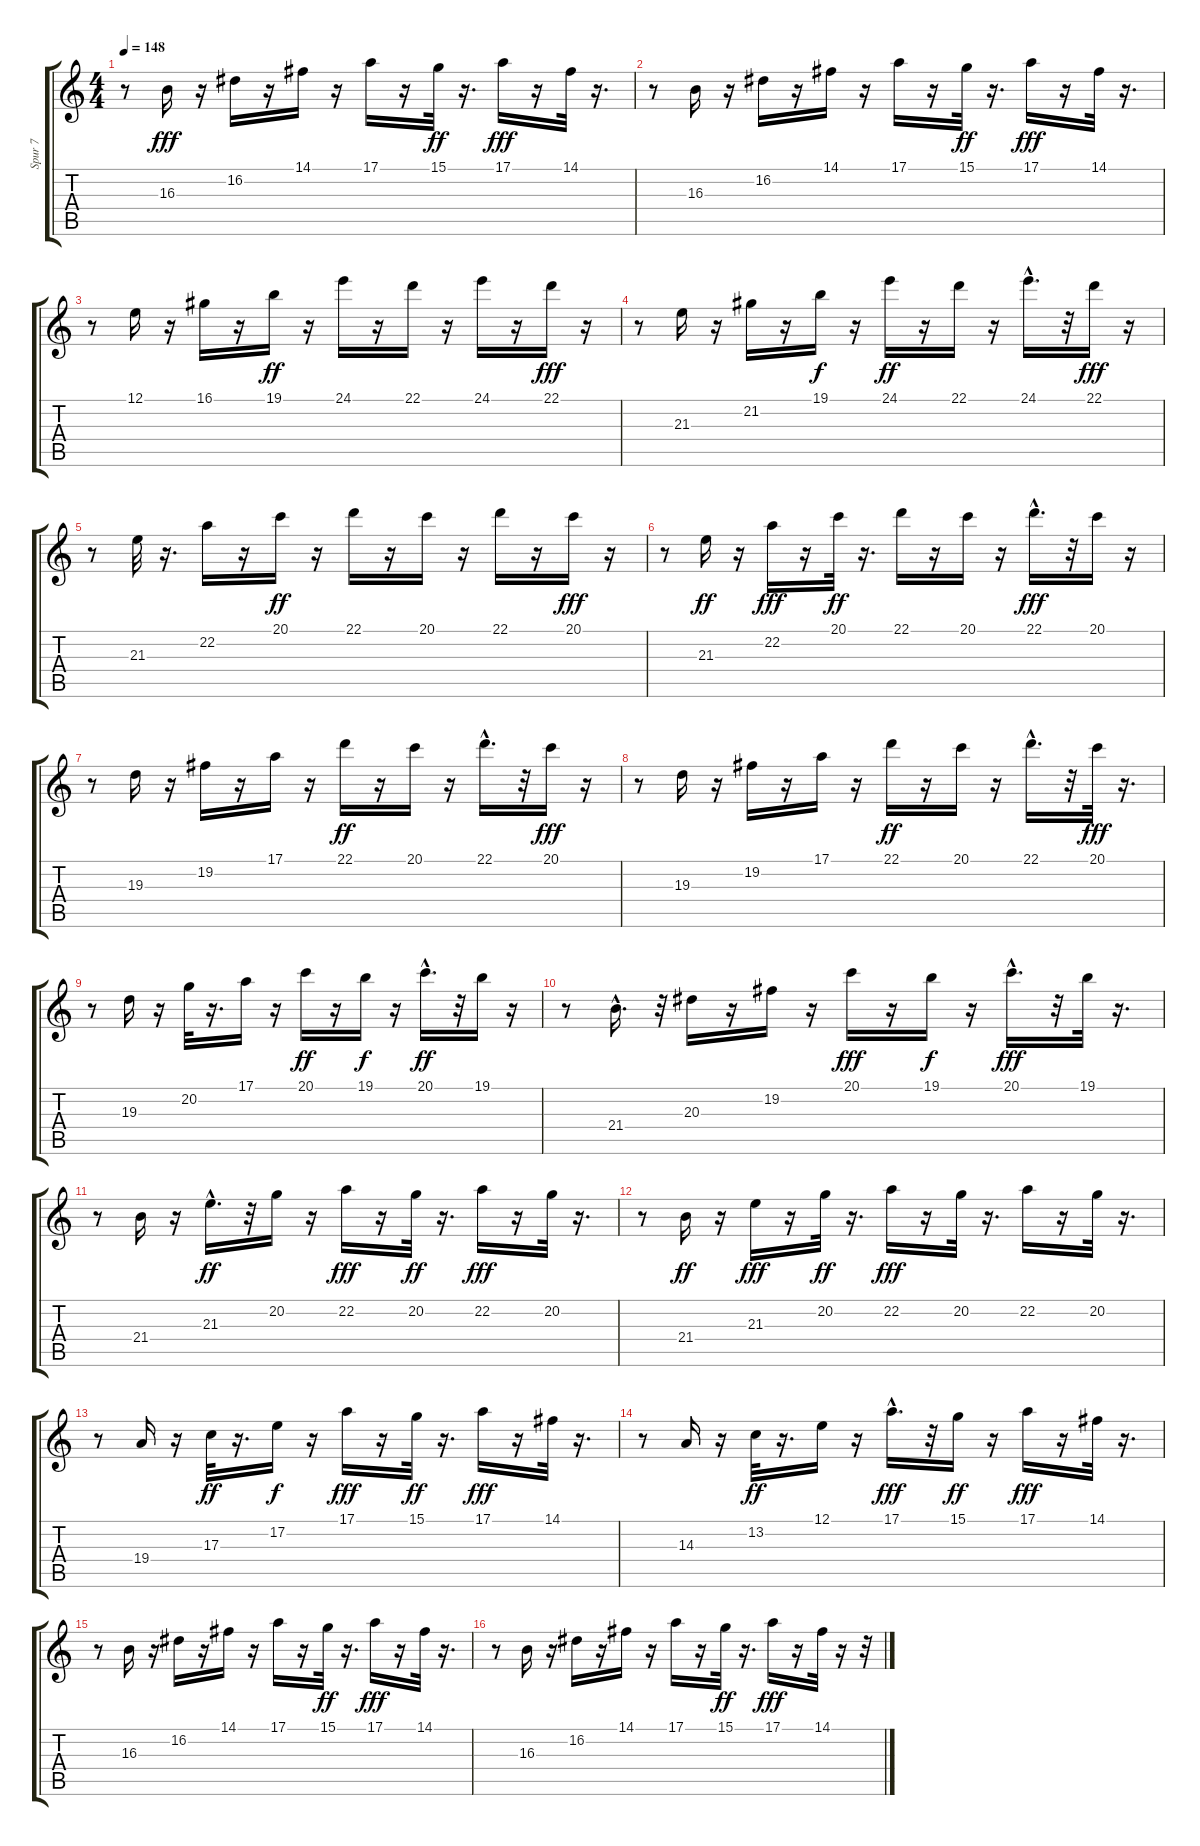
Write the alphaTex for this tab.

\track ("Spur 7" "Spur 7") {instrument recorder}
\staff {score tabs}
\tuning (E4 B3 G3 D3 A2 E2) {hide}
\ts (4 4)
\tempo 148
\clef g2
\ks c
r.8{dy fff} 16.3.16 r.16 16.2.16 r.16 14.1.16 r.16 17.1.16 r.16 15.1.32{dy ff} r.16{d} 17.1.16{dy fff} r.16 14.1.32 r.16{d} |
r.8 16.3.16 r.16 16.2.16 r.16 14.1.16 r.16 17.1.16 r.16 15.1.32{dy ff} r.16{d} 17.1.16{dy fff} r.16 14.1.32 r.16{d} |
r.8 12.1.16 r.16 16.1.16 r.16 19.1.16{dy ff} r.16 24.1.16 r.16 22.1.16 r.16 24.1.16 r.16 22.1.16{dy fff} r.16 |
r.8 21.3.16 r.16 21.2.16 r.16 19.1.16{dy f} r.16 24.1.16{dy ff} r.16 22.1.16 r.16 24.1{hac}.16{d} r.32 22.1.16{dy fff} r.16 |
r.8 21.3.32 r.16{d} 22.2.16 r.16 20.1.16{dy ff} r.16 22.1.16 r.16 20.1.16 r.16 22.1.16 r.16 20.1.16{dy fff} r.16 |
r.8 21.3.16{dy ff} r.16 22.2.16{dy fff} r.16 20.1.32{dy ff} r.16{d} 22.1.16 r.16 20.1.16 r.16 22.1{hac}.16{d dy fff} r.32 20.1.16 r.16 |
r.8 19.3.16 r.16 19.2.16 r.16 17.1.16 r.16 22.1.16{dy ff} r.16 20.1.16 r.16 22.1{hac}.16{d} r.32 20.1.16{dy fff} r.16 |
r.8 19.3.16 r.16 19.2.16 r.16 17.1.16 r.16 22.1.16{dy ff} r.16 20.1.16 r.16 22.1{hac}.16{d} r.32 20.1.32{dy fff} r.16{d} |
r.8 19.3.16 r.16 20.2.32 r.16{d} 17.1.16 r.16 20.1.16{dy ff} r.16 19.1.16{dy f} r.16 20.1{hac}.16{d dy ff} r.32 19.1.16 r.16 |
r.8 21.4{hac}.16{d} r.32 20.3.16 r.16 19.2.16 r.16 20.1.16{dy fff} r.16 19.1.16{dy f} r.16 20.1{hac}.16{d dy fff} r.32 19.1.32 r.16{d} |
r.8 21.4.16 r.16 21.3{hac}.16{d dy ff} r.32 20.2.16 r.16 22.2.16{dy fff} r.16 20.2.32{dy ff} r.16{d} 22.2.16{dy fff} r.16 20.2.32 r.16{d} |
r.8 21.4.16{dy ff} r.16 21.3.16{dy fff} r.16 20.2.32{dy ff} r.16{d} 22.2.16{dy fff} r.16 20.2.32 r.16{d} 22.2.16 r.16 20.2.32 r.16{d} |
r.8 19.4.16 r.16 17.3.32{dy ff} r.16{d} 17.2.16{dy f} r.16 17.1.16{dy fff} r.16 15.1.32{dy ff} r.16{d} 17.1.16{dy fff} r.16 14.1.32 r.16{d} |
r.8 14.3.16 r.16 13.2.32{dy ff} r.16{d} 12.1.16 r.16 17.1{hac}.16{d dy fff} r.32 15.1.16{dy ff} r.16 17.1.16{dy fff} r.16 14.1.32 r.16{d} |
r.8 16.3.16 r.16 16.2.16 r.16 14.1.16 r.16 17.1.16 r.16 15.1.32{dy ff} r.16{d} 17.1.16{dy fff} r.16 14.1.32 r.16{d} |
r.8 16.3.16 r.16 16.2.16 r.16 14.1.16 r.16 17.1.16 r.16 15.1.32{dy ff} r.16{d} 17.1.16{dy fff} r.16 14.1.32 r.16 r.32
